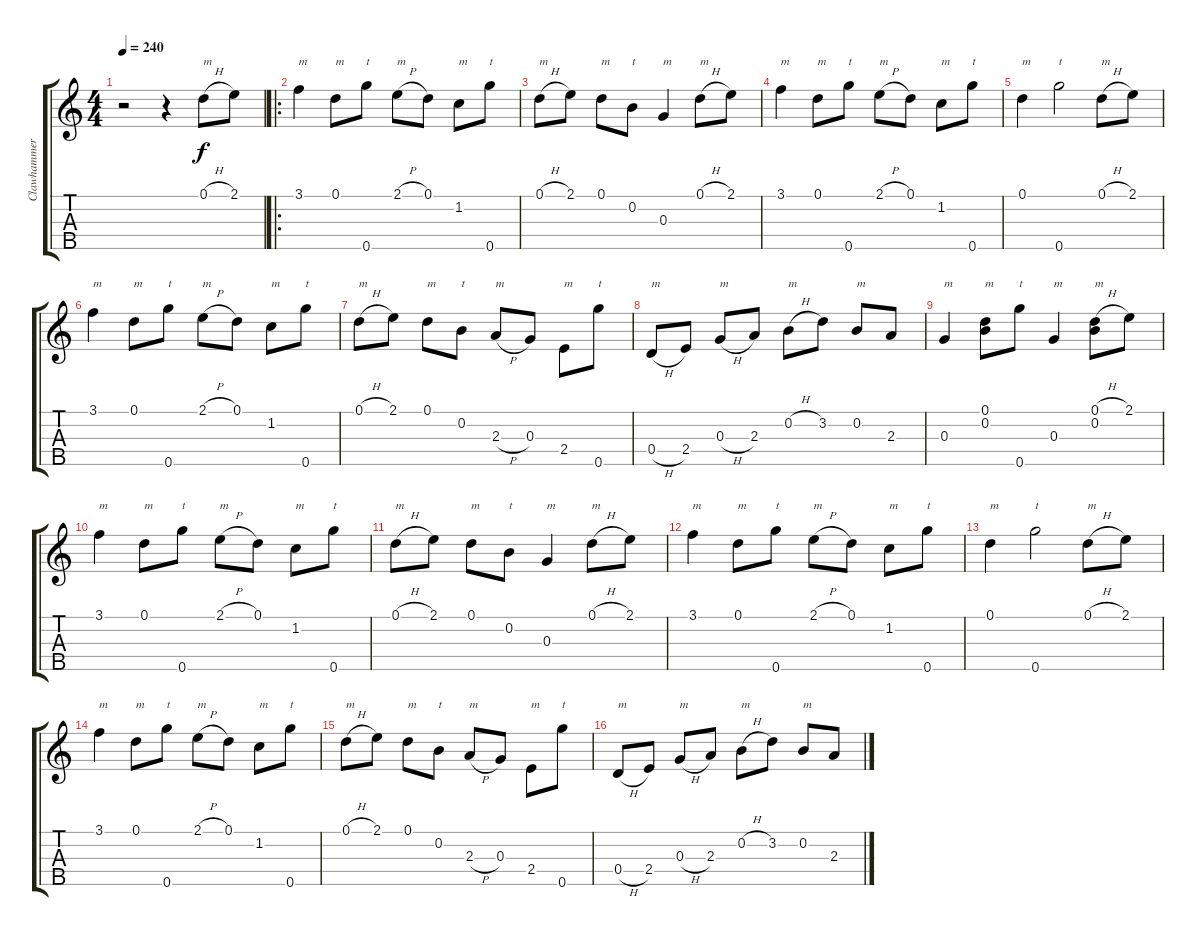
\track ("Clawhammer Banjo" "Clawhammer") {instrument banjo}
\staff {score tabs}
\tuning (D4 B3 G3 D3 G4) {hide}
\displaytranspose 12
\ts (4 4)
\tempo 240
\clef g2
\ks c
r.2{dy f instrument banjo} r.4 0.1{h}.8{txt "m"} 2.1.8 |
\ro
3.1.4{txt "m"} 0.1.8{txt "m"} 0.5.8{txt "t"} 2.1{h}.8{txt "m"} 0.1.8 1.2.8{txt "m"} 0.5.8{txt "t"} |
0.1{h}.8{txt "m"} 2.1.8 0.1.8{txt "m"} 0.2.8{txt "t"} 0.3.4{txt "m"} 0.1{h}.8{txt "m"} 2.1.8 |
3.1.4{txt "m"} 0.1.8{txt "m"} 0.5.8{txt "t"} 2.1{h}.8{txt "m"} 0.1.8 1.2.8{txt "m"} 0.5.8{txt "t"} |
0.1.4{txt "m"} 0.5.2{txt "t"} 0.1{h}.8{txt "m"} 2.1.8 |
3.1.4{txt "m"} 0.1.8{txt "m"} 0.5.8{txt "t"} 2.1{h}.8{txt "m"} 0.1.8 1.2.8{txt "m"} 0.5.8{txt "t"} |
0.1{h}.8{txt "m"} 2.1.8 0.1.8{txt "m"} 0.2.8{txt "t"} 2.3{h}.8{txt "m"} 0.3.8 2.4.8{txt "m"} 0.5.8{txt "t"} |
0.4{h}.8{txt "m"} 2.4.8 0.3{h}.8{txt "m"} 2.3.8 0.2{h}.8{txt "m"} 3.2.8 0.2.8{txt "m"} 2.3.8 |
0.3.4{txt "m"} (0.1 0.2).8{txt "m"} 0.5.8{txt "t"} 0.3.4{txt "m"} (0.1{h} 0.2).8{txt "m"} 2.1.8 |
3.1.4{txt "m"} 0.1.8{txt "m"} 0.5.8{txt "t"} 2.1{h}.8{txt "m"} 0.1.8 1.2.8{txt "m"} 0.5.8{txt "t"} |
0.1{h}.8{txt "m"} 2.1.8 0.1.8{txt "m"} 0.2.8{txt "t"} 0.3.4{txt "m"} 0.1{h}.8{txt "m"} 2.1.8 |
3.1.4{txt "m"} 0.1.8{txt "m"} 0.5.8{txt "t"} 2.1{h}.8{txt "m"} 0.1.8 1.2.8{txt "m"} 0.5.8{txt "t"} |
0.1.4{txt "m"} 0.5.2{txt "t"} 0.1{h}.8{txt "m"} 2.1.8 |
3.1.4{txt "m"} 0.1.8{txt "m"} 0.5.8{txt "t"} 2.1{h}.8{txt "m"} 0.1.8 1.2.8{txt "m"} 0.5.8{txt "t"} |
0.1{h}.8{txt "m"} 2.1.8 0.1.8{txt "m"} 0.2.8{txt "t"} 2.3{h}.8{txt "m"} 0.3.8 2.4.8{txt "m"} 0.5.8{txt "t"} |
0.4{h}.8{txt "m"} 2.4.8 0.3{h}.8{txt "m"} 2.3.8 0.2{h}.8{txt "m"} 3.2.8 0.2.8{txt "m"} 2.3.8
